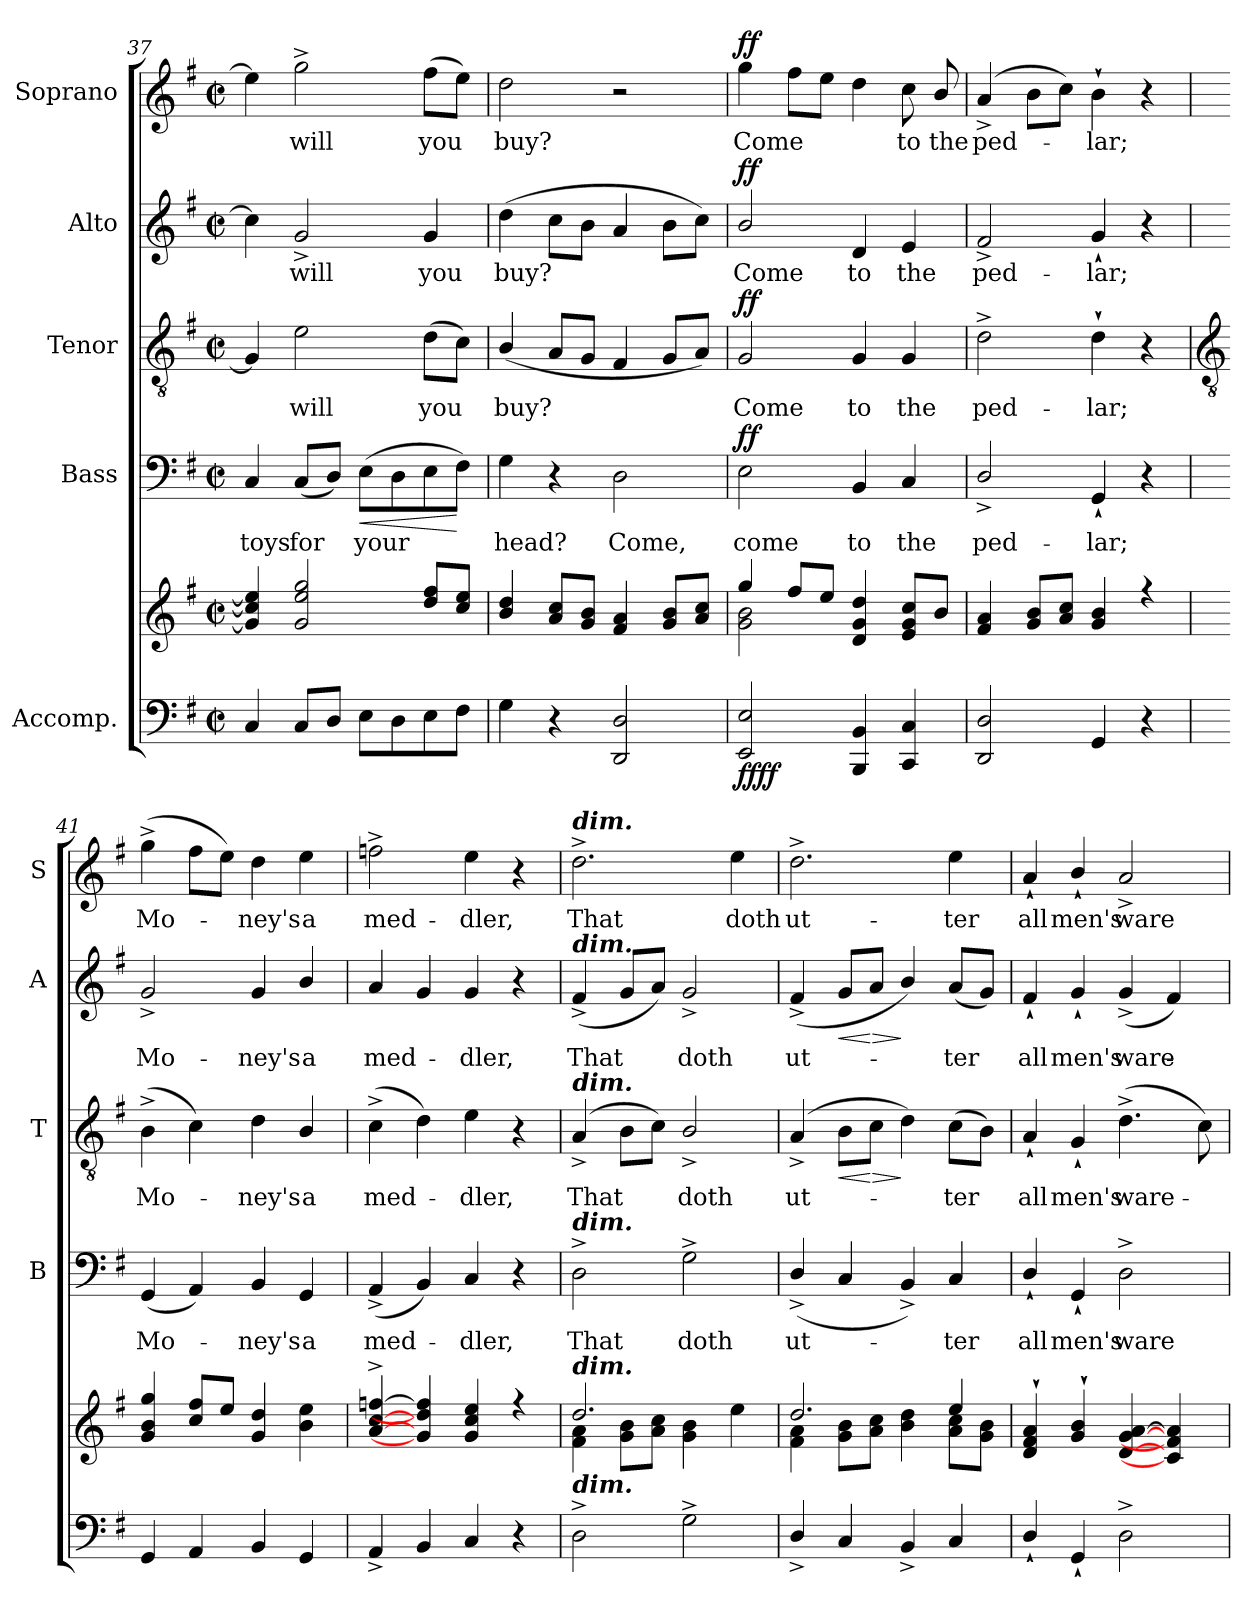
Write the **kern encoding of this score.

**kern	**kern	**dynam	**kern	**text	**dynam	**kern	**text	**dynam	**kern	**text	**dynam	**kern	**text	**dynam
*part5	*part5	*part5	*part4	*part4	*part4	*part3	*part3	*part3	*part2	*part2	*part2	*part1	*part1	*part1
*staff6	*staff5	*staff5/6	*staff4	*staff4	*staff4	*staff3	*staff3	*staff3	*staff2	*staff2	*staff2	*staff1	*staff1	*staff1
*I"Accomp.	*	*	*I"Bass	*	*	*I"Tenor	*	*	*I"Alto	*	*	*I"Soprano	*	*
*	*	*	*I'B	*	*	*I'T	*	*	*I'A	*	*	*I'S	*	*
*clefF4	*clefG2	*	*clefF4	*	*	*clefGv2	*	*	*clefG2	*	*	*clefG2	*	*
*k[f#]	*k[f#]	*	*k[f#]	*	*	*k[f#]	*	*	*k[f#]	*	*	*k[f#]	*	*
*G:	*G:	*	*G:	*	*	*G:	*	*	*G:	*	*	*G:	*	*
*M2/2	*M2/2	*	*M2/2	*	*	*M2/2	*	*	*M2/2	*	*	*M2/2	*	*
*met(c|)	*met(c|)	*	*met(c|)	*	*	*met(c|)	*	*	*met(c|)	*	*	*met(c|)	*	*
=37	=37	=37	=37	=37	=37	=37	=37	=37	=37	=37	=37	=37	=37	=37
*	*^	*	*	*	*	*	*	*	*	*	*	*	*	*
!	!	!	!	!	!LO:LY:b	!	!	!	!	!	!	!	!	!	!
4C	4g] 4cc] 4ee]	1ryy	.	4C	toys	.	4G]	.	.	4cc]	.	.	4ee]	.	.
!	!	!	!	!	!LO:LY:b	!	!	!LO:LY:b	!	!	!LO:LY:b	!	!	!LO:LY:b	!
8CL	2g 2ee 2gg	.	.	(<8CL	for	.	2e	will	.	2g^	will	.	2gg^	will	.
8DJ	.	.	.	8DJ)	.	.	.	.	.	.	.	.	.	.	.
!	!	!	!	!	!LO:LY:b	!LO:HP:b	!	!	!	!	!	!	!	!	!
8EL	.	.	.	(>8EL	your	<	.	.	.	.	.	.	.	.	.
8D	.	.	.	8D	.	.	.	.	.	.	.	.	.	.	.
!	!	!	!	!	!	!	!	!LO:LY:b	!	!	!LO:LY:b	!	!	!LO:LY:b	!
8E	8dd 8ff#L	.	.	8E	.	.	(>8dL	you	.	4g	you	.	(>8ff#L	you	.
8F#J	8cc 8eeJ	.	.	8F#J)	.	[	8cJ)	.	.	.	.	.	8eeJ)	.	.
=38	=38	=38	=38	=38	=38	=38	=38	=38	=38	=38	=38	=38	=38	=38	=38
!	!	!	!	!	!LO:LY:b	!	!	!LO:LY:b	!	!	!LO:LY:b	!	!	!LO:LY:b	!
4G	4b 4dd	1ryy	.	4G	head?	.	(<4B/	buy?	.	(>4dd	buy?	.	2dd	buy?	.
4r	8a 8ccL	.	.	4r	.	.	8AL	.	.	8ccL	.	.	.	.	.
.	8g 8bJ	.	.	.	.	.	8GJ	.	.	8bJ	.	.	.	.	.
!	!	!	!	!	!LO:LY:b	!	!	!	!	!	!	!	!	!	!
2DD 2D	4f# 4a	.	.	2D	Come,	.	4F#	.	.	4a	.	.	2r	.	.
.	8g 8bL	.	.	.	.	.	8GL	.	.	8bL	.	.	.	.	.
.	8a 8ccJ	.	.	.	.	.	8AJ)	.	.	8ccJ)	.	.	.	.	.
=39	=39	=39	=39	=39	=39	=39	=39	=39	=39	=39	=39	=39	=39	=39	=39
!	!	!	!LO:DY:b=2	!	!LO:LY:b	!	!	!LO:LY:b	!	!	!LO:LY:b	!	!	!LO:LY:b	!
!	!	!	!LO:DY:n=1:b	!	!	!LO:DY:b	!	!	!LO:DY:b	!	!	!LO:DY:b	!	!	!LO:DY:b
2EE 2E	4gg/	2g\ 2b\	ff ff	2E	come	ff	2G/	Come	ff	2b/	Come	ff	4gg	Come	ff
.	8ff#/L	.	.	.	.	.	.	.	.	.	.	.	8ff#L	.	.
.	8ee/J	.	.	.	.	.	.	.	.	.	.	.	8eeJ	.	.
!	!	!	!	!	!LO:LY:b	!	!	!LO:LY:b	!	!	!LO:LY:b	!	!	!	!
4BBB 4BB	4d 4g 4dd	2ryy	.	4BB	to	.	4G	to	.	4d	to	.	4dd	.	.
!	!	!	!	!	!LO:LY:b	!	!	!LO:LY:b	!	!	!LO:LY:b	!	!	!LO:LY:b	!
4CC 4C	8e 8g 8ccL	.	.	4C	the	.	4G	the	.	4e	the	.	8cc	to	.
!	!	!	!	!	!	!	!	!	!	!	!	!	!	!LO:LY:b	!
.	8bJ	.	.	.	.	.	.	.	.	.	.	.	8b/	the	.
=40	=40	=40	=40	=40	=40	=40	=40	=40	=40	=40	=40	=40	=40	=40	=40
!	!	!	!	!	!LO:LY:b	!	!	!LO:LY:b	!	!	!LO:LY:b	!	!	!LO:LY:b	!
2DD/ 2D/	4f# 4a	1ryy	.	2D^/	ped-	.	2d^	ped-	.	2f#^	ped-	.	(>4a^	ped-	.
.	8g 8bL	.	.	.	.	.	.	.	.	.	.	.	8bL	.	.
.	8a 8ccJ	.	.	.	.	.	.	.	.	.	.	.	8ccJ)	.	.
!	!	!	!	!	!LO:LY:b	!	!	!LO:LY:b	!	!	!LO:LY:b	!	!	!LO:LY:b	!
4GG	4g 4b	.	.	4GG`	-lar;	.	4d`	-lar;	.	4g`	-lar;	.	4b`	lar;	.
4r	4r	.	.	4r	.	.	4r	.	.	4r	.	.	4r	.	.
!!LO:LB:g=z
=41	=41	=41	=41	=41	=41	=41	=41	=41	=41	=41	=41	=41	=41	=41	=41
*	*	*	*	*	*	*	*clefGv2	*	*	*	*	*	*	*	*
!	!	!	!	!	!LO:LY:b	!	!	!LO:LY:b	!	!	!LO:LY:b	!	!	!LO:LY:b	!
4GG	4g 4b 4gg	1ryy	.	(<4GG	Mo-	.	(>4B^	Mo-	.	2g^	Mo-	.	(>4gg^	Mo-	.
4AA	8cc 8ff#L	.	.	4AA)	.	.	4c)	.	.	.	.	.	8ff#L	.	.
.	8eeJ	.	.	.	.	.	.	.	.	.	.	.	8eeJ)	.	.
!	!	!	!	!	!LO:LY:b	!	!	!LO:LY:b	!	!	!LO:LY:b	!	!	!LO:LY:b	!
4BB	4g 4dd	.	.	4BB	ney's	.	4d	ney's	.	4g	-ney's	.	4dd	ney's	.
!	!	!	!	!	!LO:LY:b	!	!	!LO:LY:b	!	!	!LO:LY:b	!	!	!LO:LY:b	!
4GG	4b\ 4ee\	.	.	4GG	a	.	4B/	a	.	4b/	a	.	4ee	a	.
=42	=42	=42	=42	=42	=42	=42	=42	=42	=42	=42	=42	=42	=42	=42	=42
!	!	!	!	!	!LO:LY:b	!	!	!LO:LY:b	!	!	!LO:LY:b	!	!	!LO:LY:b	!
4AA^	[4a^ [4cc^ [4ffn^	1ryy	.	(<4AA^	med-	.	(>4c^	med-	.	4a	med-	.	2ffn^	med-	.
4BB	4g] 4dd] 4ff]	.	.	4BB)	.	.	4d)	.	.	4g	.	.	.	.	.
!	!	!	!	!	!LO:LY:b	!	!	!LO:LY:b	!	!	!LO:LY:b	!	!	!LO:LY:b	!
4C	4g 4cc 4ee	.	.	4C	dler,	.	4e	dler,	.	4g	dler,	.	4ee	-dler,	.
4r	4r	.	.	4r	.	.	4r	.	.	4r	.	.	4r	.	.
=43	=43	=43	=43	=43	=43	=43	=43	=43	=43	=43	=43	=43	=43	=43	=43
!	!	!	!	!	!	!	!	!	!	!	!	!	!LO:TX:a:Bi:t=dim.	!	!
!	!	!	!	!	!	!	!	!	!	!LO:TX:a:Bi:t=dim.	!	!	!	!	!
!	!	!	!	!	!	!	!LO:TX:a:Bi:t=dim.	!	!	!	!	!	!	!	!
!	!	!	!	!LO:TX:a:Bi:t=dim.	!	!	!	!	!	!	!	!	!	!	!
!	!LO:TX:a:Bi:t=dim.	!	!	!	!	!	!	!	!	!	!	!	!	!	!
!LO:TX:a:Bi:t=dim.	!	!	!	!	!	!	!	!	!	!	!	!	!	!	!
!	!	!	!	!	!LO:LY:b	!	!	!LO:LY:b	!	!	!LO:LY:b	!	!	!LO:LY:b	!
2D^	2.dd/	4f#\ 4a\	.	2D^	That	.	(>4A^	That	.	(<4f#^	That	.	2.dd^	That	.
.	.	8g\ 8b\L	.	.	.	.	8BL	.	.	8gL	.	.	.	.	.
.	.	8a\ 8cc\J	.	.	.	.	8cJ)	.	.	8aJ)	.	.	.	.	.
!	!	!	!	!	!LO:LY:b	!	!	!LO:LY:b	!	!	!LO:LY:b	!	!	!	!
2G^	.	4g\ 4b\	.	2G^	doth	.	2B^/	doth	.	2g^	doth	.	.	.	.
!	!	!	!	!	!	!	!	!	!	!	!	!	!	!LO:LY:b	!
.	4ee	4ryy	.	.	.	.	.	.	.	.	.	.	4ee	doth	.
=44	=44	=44	=44	=44	=44	=44	=44	=44	=44	=44	=44	=44	=44	=44	=44
!	!	!	!	!	!LO:LY:b	!	!	!LO:LY:b	!	!	!LO:LY:b	!	!	!LO:LY:b	!
4D^/	2.dd/	4f#\ 4a\	.	(<4D^/	ut-	.	(>4A^	ut-	.	(<4f#^	ut-	.	2.dd^	ut-	.
!	!	!	!	!	!	!	!	!	!LO:HP:b	!	!	!LO:HP:b	!	!	!
4C	.	8g\ 8b\L	.	4C	.	.	8BL	.	<	8gL	.	<	.	.	.
!	!	!	!	!	!	!	!	!	!LO:HP:n=1:b	!	!	!LO:HP:n=1:b	!	!	!
.	.	8a\ 8cc\J	.	.	.	.	8cJ	.	[ >	8aJ	.	[ >	.	.	.
4BB^	.	4b\ 4dd\	.	4BB^)	.	.	4d)	.	]	4b/)	.	]	.	.	.
!	!	!	!	!	!LO:LY:b	!	!	!LO:LY:b	!	!	!LO:LY:b	!	!	!LO:LY:b	!
4C	4ee/	8a\ 8cc\L	.	4C	ter	.	(>8cL	ter	.	(<8aL	ter	.	4ee	-ter	.
.	.	8g\ 8b\J	.	.	.	.	8BJ)	.	.	8gJ)	.	.	.	.	.
=45	=45	=45	=45	=45	=45	=45	=45	=45	=45	=45	=45	=45	=45	=45	=45
!	!	!	!	!	!LO:LY:b	!	!	!LO:LY:b	!	!	!LO:LY:b	!	!	!LO:LY:b	!
4D`/	4d` 4f#` 4a`	1ryy	.	4D`/	all	.	4A`	all	.	4f#`	all	.	4a`	all	.
!	!	!	!	!	!LO:LY:b	!	!	!LO:LY:b	!	!	!LO:LY:b	!	!	!LO:LY:b	!
4GG`	4g/` 4b/`	.	.	4GG`	men's	.	4G`	men's	.	4g`	men's	.	4b`/	men's	.
!	!	!	!	!	!LO:LY:b	!	!	!LO:LY:b	!	!	!LO:LY:b	!	!	!LO:LY:b	!
2D^	[4d [4g [4a	.	.	2D^	ware-	.	(>4.d^	ware-	.	(<4g^	ware-	.	2a^	ware-	.
.	4c] 4f#] 4a]	.	.	.	.	.	.	.	.	4f#)	.	.	.	.	.
.	.	.	.	.	.	.	8c)	.	.	.	.	.	.	.	.
*	*v	*v	*	*	*	*	*	*	*	*	*	*	*	*	*
=	=	=	=	=	=	=	=	=	=	=	=	=	=	=
*-	*-	*-	*-	*-	*-	*-	*-	*-	*-	*-	*-	*-	*-	*-
